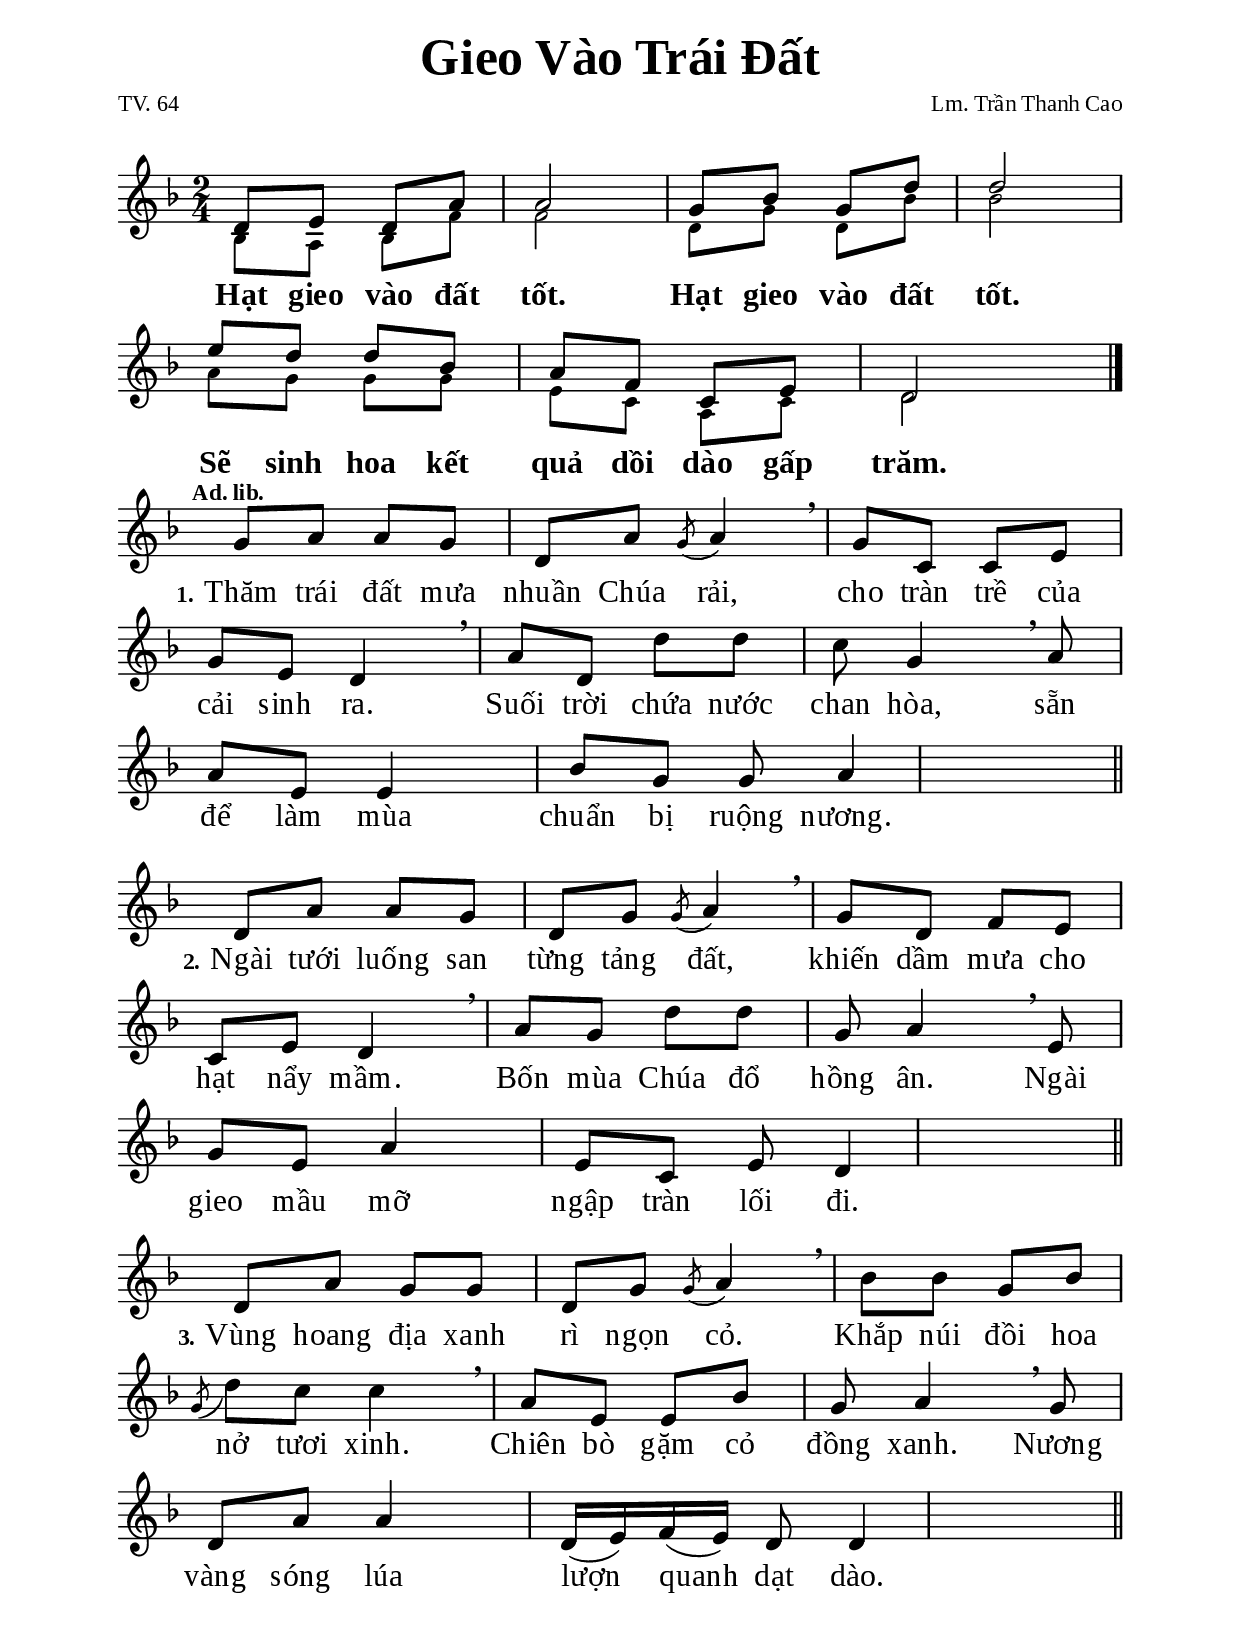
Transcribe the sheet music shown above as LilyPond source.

% Cài đặt chung
\version "2.20.0"
\include "english.ly"

\header {
  title = \markup { \fontsize #3 "Gieo Vào Trái Đất" }
  poet = "TV. 64"
  composer = "Lm. Trần Thanh Cao"
  arranger = " "
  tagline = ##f
}

\paper {
  #(set-paper-size "a4")
  top-margin = 15\mm
  bottom-margin = 15\mm
  left-margin = 20\mm
  right-margin = 20\mm
  indent = #0
  #(define fonts
    (make-pango-font-tree
      "Liberation Serif"
      "Liberation Serif"
      "Liberation Serif"
      (/ 20 20)))
  page-count = #1
}

% Nhạc điệp khúc
nhacDiepKhucSop = \relative c' {
  d8 e d a' |
  a2 |
  g8 bf g d' |
  d2 |
  e8 d d bf |
  a f c e |
  d2 \bar "|."
}

nhacDiepKhucBass = \relative c' {
  bf8 a bf f' |
  f2 |
  d8 g d bf' |
  bf2 |
  a8 g g g |
  e c a c |
  d2
}

% Nhạc phiên khúc
nhacPhienKhucMot = \relative c'' {
  \tempo "Ad. lib." g8 a a g d a' \acciaccatura g8 a4 \breathe
  g8 c, c e g e d4 \breathe
  a'8 d, d' d c g4 \breathe
  a8 a e e4 bf'8 g g a4 \bar "||"
}

nhacPhienKhucHai = \relative c' {
  d8 a' a g d g \acciaccatura g8 a4 \breathe
  g8 d f e c e d4 \breathe
  a'8 g d' d g, a4 \breathe
  e8 g e a4 e8 c e d4 \bar "||"
}

nhacPhienKhucBa = \relative c' {
  d8 a' g g d g \acciaccatura g8 a4 \breathe
  bf8 bf g bf \acciaccatura g8 d' c c4 \breathe
  a8 e e bf' g a4 \breathe
  g8 d a' a4 d,16 (e) f (e) d8 d4 \bar "||"
}

% Lời điệp khúc
loiDiepKhuc = \lyricmode {
  Hạt gieo vào đất tốt.
  Hạt gieo vào đất tốt.
  Sẽ sinh hoa kết quả dồi dào gấp trăm.
}

% Lời phiên khúc
loiPhienKhucMot = \lyricmode {
  \set stanza = #"1."
  Thăm trái đất mưa nhuần Chúa rải,
  cho tràn trề của cải sinh ra.
  Suối trời chứa nước chan hòa,
  sẵn để làm mùa chuẩn bị ruộng nương.
}

loiPhienKhucHai = \lyricmode {
  \set stanza = #"2."
  Ngài tưới luống san từng tảng đất,
  khiến dầm mưa cho hạt nẩy mầm.
  Bốn mùa Chúa đổ hồng ân.
  Ngài gieo mầu mỡ ngập tràn lối đi.
}

loiPhienKhucBa = \lyricmode {
  \set stanza = #"3."
  Vùng hoang địa xanh rì ngọn cỏ.
  Khắp núi đồi hoa nở tươi xinh.
  Chiên bò gặm cỏ đồng xanh.
  Nương vàng sóng lúa lượn quanh dạt dào.
}


% Dàn trang
\score {
  \new ChoirStaff <<
    \new Staff = diepKhuc \with {
        \consists "Merge_rests_engraver"
        \magnifyStaff #(magstep +1)
      }
      <<
      \new Voice = beSop {
        \voiceOne \key f \major \time 2/4 \nhacDiepKhucSop
      }
      \new Voice = beBas {
        \override NoteHead.font-size = #-2
        \voiceTwo \key f \major \time 2/4 \nhacDiepKhucBass
      }
    >>
    \new Lyrics \lyricsto beSop \loiDiepKhuc
  >>
  \layout {
    \override Lyrics.LyricText.font-series = #'bold
    \override Lyrics.LyricText.font-size = #+3
    \override Lyrics.LyricSpace.minimum-distance = #2.0
    \override Score.BarNumber.break-visibility = ##(#f #f #f)
  }
}

\score {
  \new ChoirStaff <<
    \new Staff = phienKhuc \with {
        \magnifyStaff #(magstep +1)
      }
      <<
      \new Voice = beSop {
        \key f \major \time 2/4 \nhacPhienKhucMot
      }
    >>
    \new Lyrics \lyricsto beSop \loiPhienKhucMot
  >>
  \layout {
    \override Staff.TimeSignature.transparent = ##t
    \override Lyrics.LyricText.font-size = #+3
    \override Lyrics.LyricSpace.minimum-distance = #1.5
    \override Score.BarNumber.break-visibility = ##(#f #f #f)
    \set Score.barAlways = ##t
    \set Score.defaultBarType = ""
  } 
}

\score {
  \new ChoirStaff <<
    \new Staff = phienKhuc \with {
        \magnifyStaff #(magstep +1)
      }
      <<
      \new Voice = beSop {
        \key f \major \time 2/4 \nhacPhienKhucHai
      }
    >>
    \new Lyrics \lyricsto beSop \loiPhienKhucHai
  >>
  \layout {
    \override Staff.TimeSignature.transparent = ##t
    \override Lyrics.LyricText.font-size = #+3
    \override Lyrics.LyricSpace.minimum-distance = #1.5
    \override Score.BarNumber.break-visibility = ##(#f #f #f)
    \set Score.barAlways = ##t
    \set Score.defaultBarType = ""
  } 
}

\score {
  \new ChoirStaff <<
    \new Staff = phienKhuc \with {
        \magnifyStaff #(magstep +1)
      }
      <<
      \new Voice = beSop {
        \key f \major \time 2/4 \nhacPhienKhucBa
      }
    >>
    \new Lyrics \lyricsto beSop \loiPhienKhucBa
  >>
  \layout {
    \override Staff.TimeSignature.transparent = ##t
    \override Lyrics.LyricText.font-size = #+3
    \override Lyrics.LyricSpace.minimum-distance = #1.5
    \override Score.BarNumber.break-visibility = ##(#f #f #f)
    \set Score.barAlways = ##t
    \set Score.defaultBarType = ""
  } 
}
